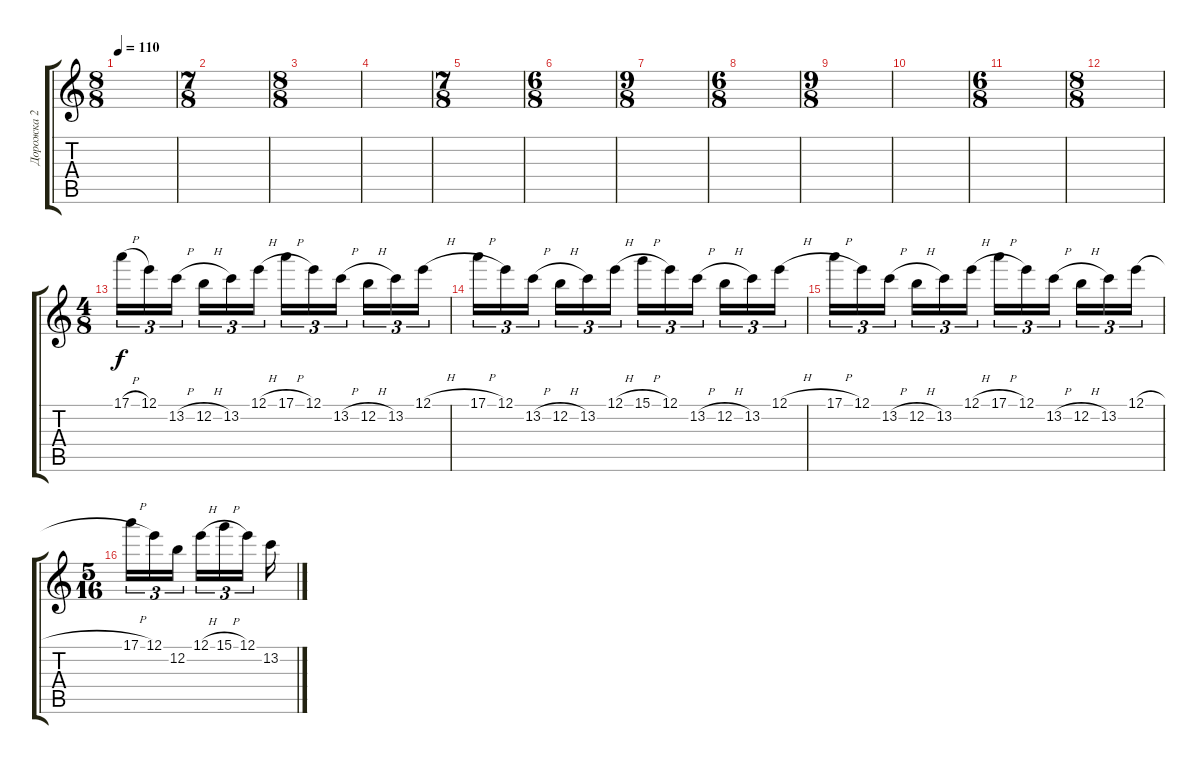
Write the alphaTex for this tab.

\track ("Дорожка 2" "Дорожка 2") {instrument distortionguitar}
\staff {score tabs}
\tuning (E4 B3 G3 D3 A2 E2) {hide}
\ts (8 8)
\tempo 110
\clef g2
\ks c
|
\ts (7 8)
|
\ts (8 8)
|
|
\ts (7 8)
|
\ts (6 8)
|
\ts (9 8)
|
\ts (6 8)
|
\ts (9 8)
|
|
\ts (6 8)
|
\ts (8 8)
|
\ts (4 8)
17.1{h}.16{tu (3 2) volume 16} 12.1.16{tu (3 2)} 13.2{h}.16{tu (3 2)} 12.2{h}.16{tu (3 2)} 13.2.16{tu (3 2)} 12.1{h}.16{tu (3 2)} 17.1{h}.16{tu (3 2)} 12.1.16{tu (3 2)} 13.2{h}.16{tu (3 2)} 12.2{h}.16{tu (3 2)} 13.2.16{tu (3 2)} 12.1{h}.16{tu (3 2)} |
17.1{h}.16{tu (3 2)} 12.1.16{tu (3 2)} 13.2{h}.16{tu (3 2)} 12.2{h}.16{tu (3 2)} 13.2.16{tu (3 2)} 12.1{h}.16{tu (3 2)} 15.1{h}.16{tu (3 2)} 12.1.16{tu (3 2)} 13.2{h}.16{tu (3 2)} 12.2{h}.16{tu (3 2)} 13.2.16{tu (3 2)} 12.1{h}.16{tu (3 2)} |
17.1{h}.16{tu (3 2)} 12.1.16{tu (3 2)} 13.2{h}.16{tu (3 2)} 12.2{h}.16{tu (3 2)} 13.2.16{tu (3 2)} 12.1{h}.16{tu (3 2)} 17.1{h}.16{tu (3 2)} 12.1.16{tu (3 2)} 13.2{h}.16{tu (3 2)} 12.2{h}.16{tu (3 2)} 13.2.16{tu (3 2)} 12.1{h}.16{tu (3 2)} |
\ts (5 16)
17.1{h}.16{tu (3 2)} 12.1.16{tu (3 2)} 12.2.16{tu (3 2)} 12.1{h}.16{tu (3 2)} 15.1{h}.16{tu (3 2)} 12.1.16{tu (3 2)} 13.2.16
